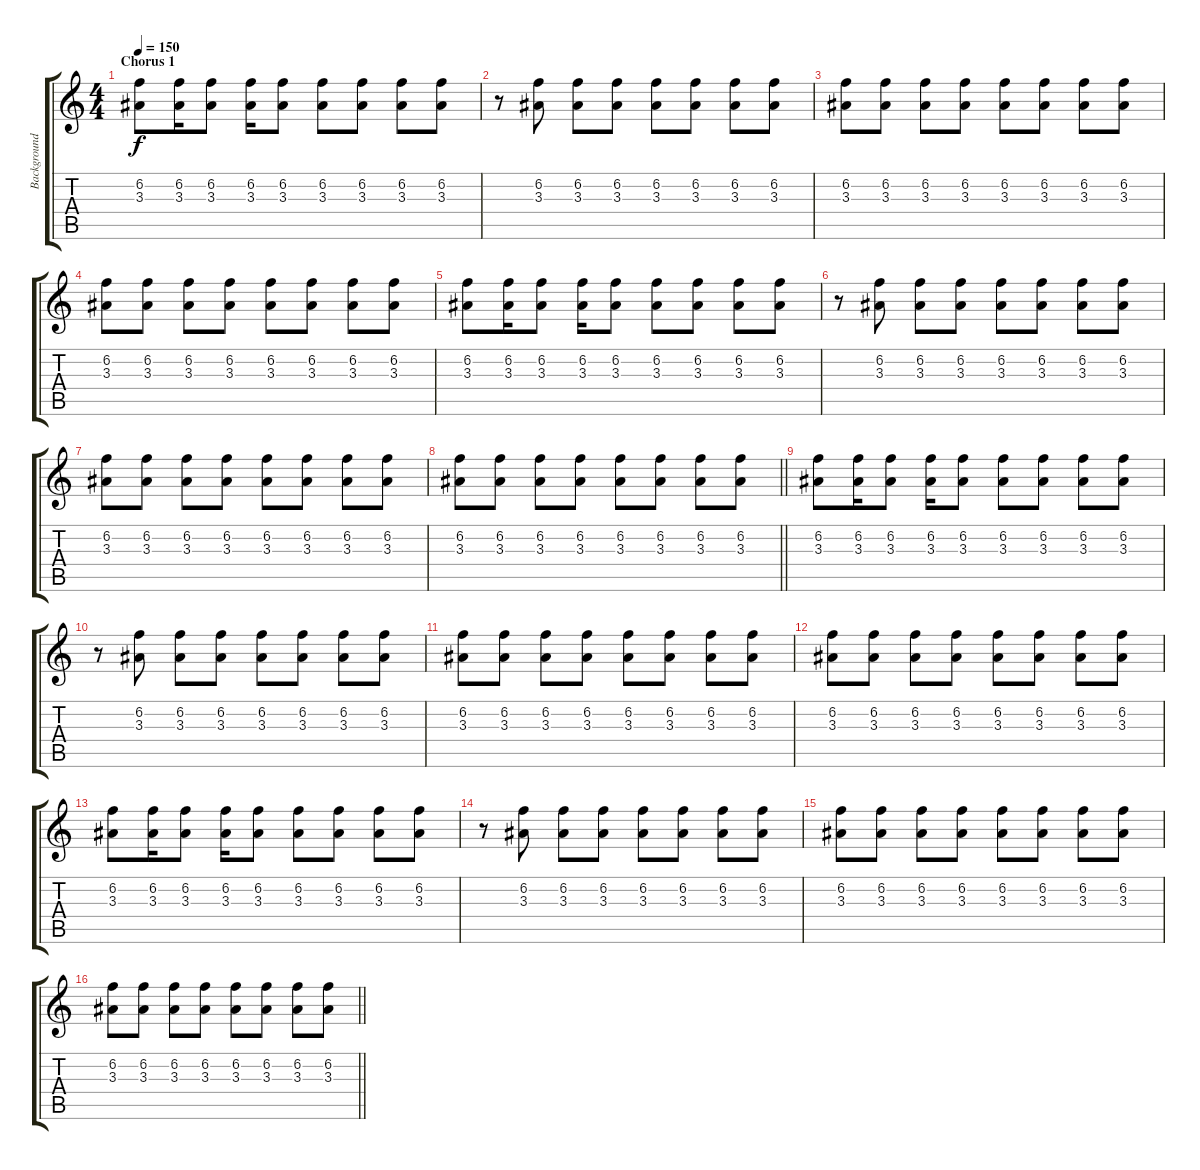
\track ("Background Guitar" "Background") {instrument distortionguitar}
\staff {score tabs}
\tuning (E4 B3 G3 D3 A2 D2) {hide}
\ts (4 4)
\section ("" "Chorus 1")
\tempo 150
\clef g2
\ks c
(6.2 3.3).8{dy f} (6.2 3.3).16 (6.2 3.3).8 (6.2 3.3).16 (6.2 3.3).8 (6.2 3.3).8 (6.2 3.3).8 (6.2 3.3).8 (6.2 3.3).8 |
r.8 (6.2 3.3).8 (6.2 3.3).8 (6.2 3.3).8 (6.2 3.3).8 (6.2 3.3).8 (6.2 3.3).8 (6.2 3.3).8 |
(6.2 3.3).8 (6.2 3.3).8 (6.2 3.3).8 (6.2 3.3).8 (6.2 3.3).8 (6.2 3.3).8 (6.2 3.3).8 (6.2 3.3).8 |
(6.2 3.3).8 (6.2 3.3).8 (6.2 3.3).8 (6.2 3.3).8 (6.2 3.3).8 (6.2 3.3).8 (6.2 3.3).8 (6.2 3.3).8 |
(6.2 3.3).8 (6.2 3.3).16 (6.2 3.3).8 (6.2 3.3).16 (6.2 3.3).8 (6.2 3.3).8 (6.2 3.3).8 (6.2 3.3).8 (6.2 3.3).8 |
r.8 (6.2 3.3).8 (6.2 3.3).8 (6.2 3.3).8 (6.2 3.3).8 (6.2 3.3).8 (6.2 3.3).8 (6.2 3.3).8 |
(6.2 3.3).8 (6.2 3.3).8 (6.2 3.3).8 (6.2 3.3).8 (6.2 3.3).8 (6.2 3.3).8 (6.2 3.3).8 (6.2 3.3).8 |
\barLineRight lightlight
(6.2 3.3).8 (6.2 3.3).8 (6.2 3.3).8 (6.2 3.3).8 (6.2 3.3).8 (6.2 3.3).8 (6.2 3.3).8 (6.2 3.3).8 |
(6.2 3.3).8 (6.2 3.3).16 (6.2 3.3).8 (6.2 3.3).16 (6.2 3.3).8 (6.2 3.3).8 (6.2 3.3).8 (6.2 3.3).8 (6.2 3.3).8 |
r.8 (6.2 3.3).8 (6.2 3.3).8 (6.2 3.3).8 (6.2 3.3).8 (6.2 3.3).8 (6.2 3.3).8 (6.2 3.3).8 |
(6.2 3.3).8 (6.2 3.3).8 (6.2 3.3).8 (6.2 3.3).8 (6.2 3.3).8 (6.2 3.3).8 (6.2 3.3).8 (6.2 3.3).8 |
(6.2 3.3).8 (6.2 3.3).8 (6.2 3.3).8 (6.2 3.3).8 (6.2 3.3).8 (6.2 3.3).8 (6.2 3.3).8 (6.2 3.3).8 |
(6.2 3.3).8 (6.2 3.3).16 (6.2 3.3).8 (6.2 3.3).16 (6.2 3.3).8 (6.2 3.3).8 (6.2 3.3).8 (6.2 3.3).8 (6.2 3.3).8 |
r.8 (6.2 3.3).8 (6.2 3.3).8 (6.2 3.3).8 (6.2 3.3).8 (6.2 3.3).8 (6.2 3.3).8 (6.2 3.3).8 |
(6.2 3.3).8 (6.2 3.3).8 (6.2 3.3).8 (6.2 3.3).8 (6.2 3.3).8 (6.2 3.3).8 (6.2 3.3).8 (6.2 3.3).8 |
\barLineRight lightlight
(6.2 3.3).8 (6.2 3.3).8 (6.2 3.3).8 (6.2 3.3).8 (6.2 3.3).8 (6.2 3.3).8 (6.2 3.3).8 (6.2 3.3).8
